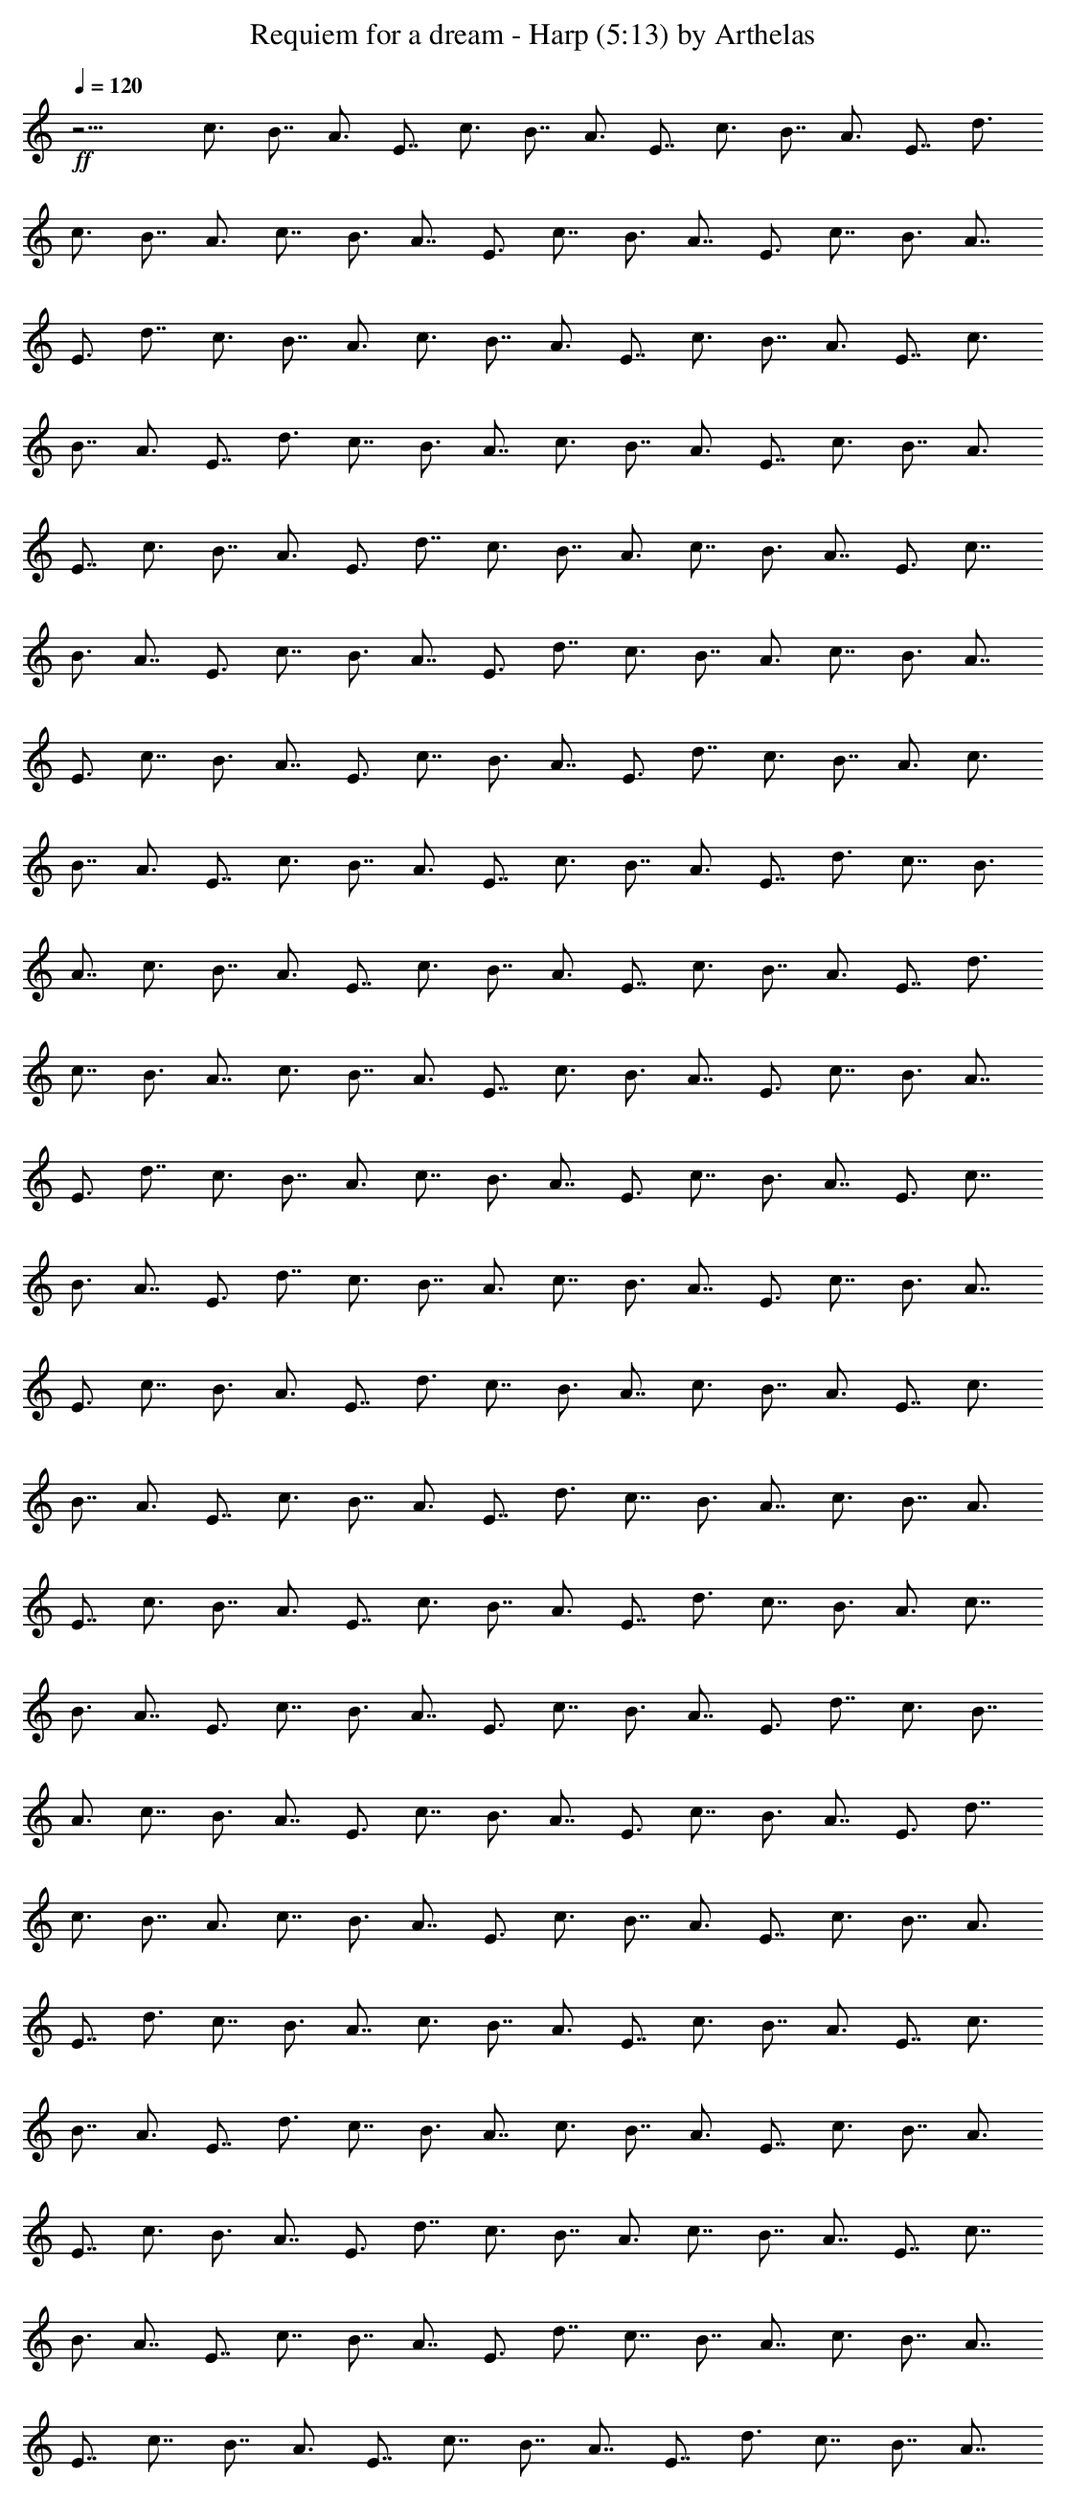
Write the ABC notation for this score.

X:1
T:Requiem for a dream - Harp (5:13) by Arthelas
L:1/4
Q:120
K:C
+ff+
z13/4 c3/4 B7/8 A3/4 E7/8 c3/4 B7/8 A3/4 E7/8 c3/4 B7/8 A3/4 E7/8 d3/4
c3/4 B7/8 A3/4 c7/8 B3/4 A7/8 E3/4 c7/8 B3/4 A7/8 E3/4 c7/8 B3/4 A7/8
E3/4 d7/8 c3/4 B7/8 A3/4 c3/4 B7/8 A3/4 E7/8 c3/4 B7/8 A3/4 E7/8 c3/4
B7/8 A3/4 E7/8 d3/4 c7/8 B3/4 A7/8 c3/4 B7/8 A3/4 E7/8 c3/4 B7/8 A3/4
E7/8 c3/4 B7/8 A3/4 E3/4 d7/8 c3/4 B7/8 A3/4 c7/8 B3/4 A7/8 E3/4 c7/8
B3/4 A7/8 E3/4 c7/8 B3/4 A7/8 E3/4 d7/8 c3/4 B7/8 A3/4 c7/8 B3/4 A7/8
E3/4 c7/8 B3/4 A7/8 E3/4 c7/8 B3/4 A7/8 E3/4 d7/8 c3/4 B7/8 A3/4 c3/4
B7/8 A3/4 E7/8 c3/4 B7/8 A3/4 E7/8 c3/4 B7/8 A3/4 E7/8 d3/4 c7/8 B3/4
A7/8 c3/4 B7/8 A3/4 E7/8 c3/4 B7/8 A3/4 E7/8 c3/4 B7/8 A3/4 E7/8 d3/4
c7/8 B3/4 A7/8 c3/4 B7/8 A3/4 E7/8 c3/4 B3/4 A7/8 E3/4 c7/8 B3/4 A7/8
E3/4 d7/8 c3/4 B7/8 A3/4 c7/8 B3/4 A7/8 E3/4 c7/8 B3/4 A7/8 E3/4 c7/8
B3/4 A7/8 E3/4 d7/8 c3/4 B7/8 A3/4 c7/8 B3/4 A7/8 E3/4 c7/8 B3/4 A7/8
E3/4 c7/8 B3/4 A3/4 E7/8 d3/4 c7/8 B3/4 A7/8 c3/4 B7/8 A3/4 E7/8 c3/4
B7/8 A3/4 E7/8 c3/4 B7/8 A3/4 E7/8 d3/4 c7/8 B3/4 A7/8 c3/4 B7/8 A3/4
E7/8 c3/4 B7/8 A3/4 E7/8 c3/4 B7/8 A3/4 E7/8 d3/4 c7/8 B3/4 A3/4 c7/8
B3/4 A7/8 E3/4 c7/8 B3/4 A7/8 E3/4 c7/8 B3/4 A7/8 E3/4 d7/8 c3/4 B7/8
A3/4 c7/8 B3/4 A7/8 E3/4 c7/8 B3/4 A7/8 E3/4 c7/8 B3/4 A7/8 E3/4 d7/8
c3/4 B7/8 A3/4 c7/8 B3/4 A7/8 E3/4 c3/4 B7/8 A3/4 E7/8 c3/4 B7/8 A3/4
E7/8 d3/4 c7/8 B3/4 A7/8 c3/4 B7/8 A3/4 E7/8 c3/4 B7/8 A3/4 E7/8 c3/4
B7/8 A3/4 E7/8 d3/4 c7/8 B3/4 A7/8 c3/4 B7/8 A3/4 E7/8 c3/4 B7/8 A3/4
E7/8 c3/4 B3/4 A7/8 E3/4 d7/8 c3/4 B7/8 A3/4 c7/8 B7/8 A7/8 E7/8 c7/8
B3/4 A7/8 E7/8 c7/8 B7/8 A7/8 E3/4 d7/8 c7/8 B7/8 A7/8 c3/4 B7/8 A7/8
E7/8 c7/8 B7/8 A3/4 E7/8 c7/8 B7/8 A7/8 E7/8 d3/4 c7/8 B7/8 A7/8
